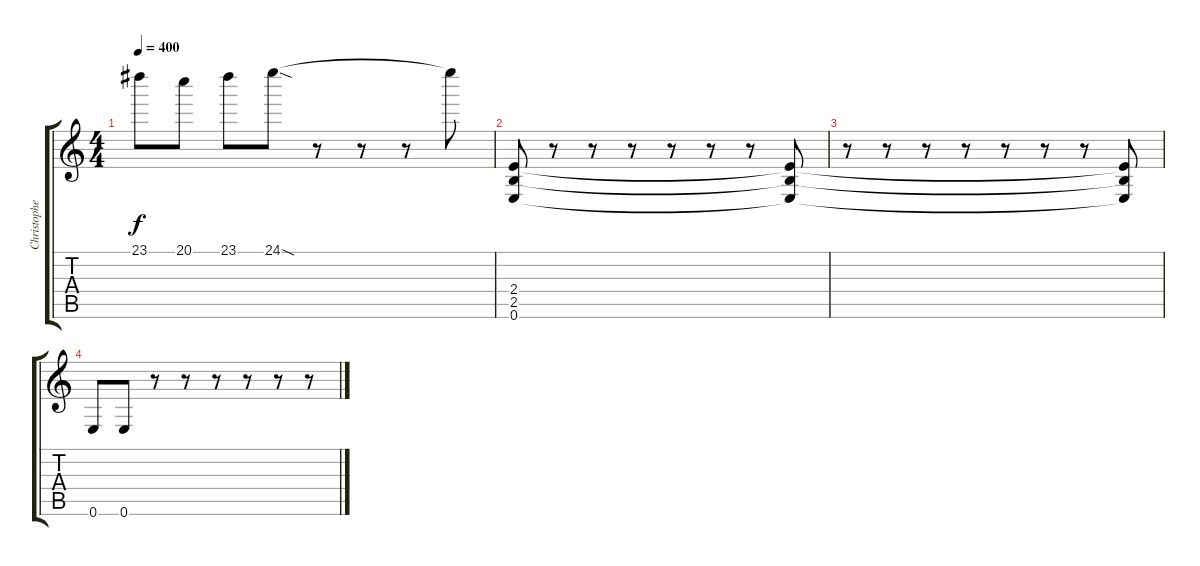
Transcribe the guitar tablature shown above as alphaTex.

\track ("Christophe" "Christophe") {instrument distortionguitar}
\staff {score tabs}
\tuning (E4 B3 G3 D3 A2 E2) {hide}
\ts (4 4)
\tempo 400
\clef g2
\ks c
23.1.8{dy f} 20.1.8 23.1.8 24.1{sod}.8 r.8 r.8 r.8 24.1{t}.8 |
(2.4 2.5 0.6).8 r.8 r.8 r.8 r.8 r.8 r.8 (2.4{t} 2.5{t} 0.6{t}).8 |
r.8 r.8 r.8 r.8 r.8 r.8 r.8 (2.4{t} 2.5{t} 0.6{t}).8 |
0.6.8 0.6.8 r.8 r.8 r.8 r.8 r.8 r.8
